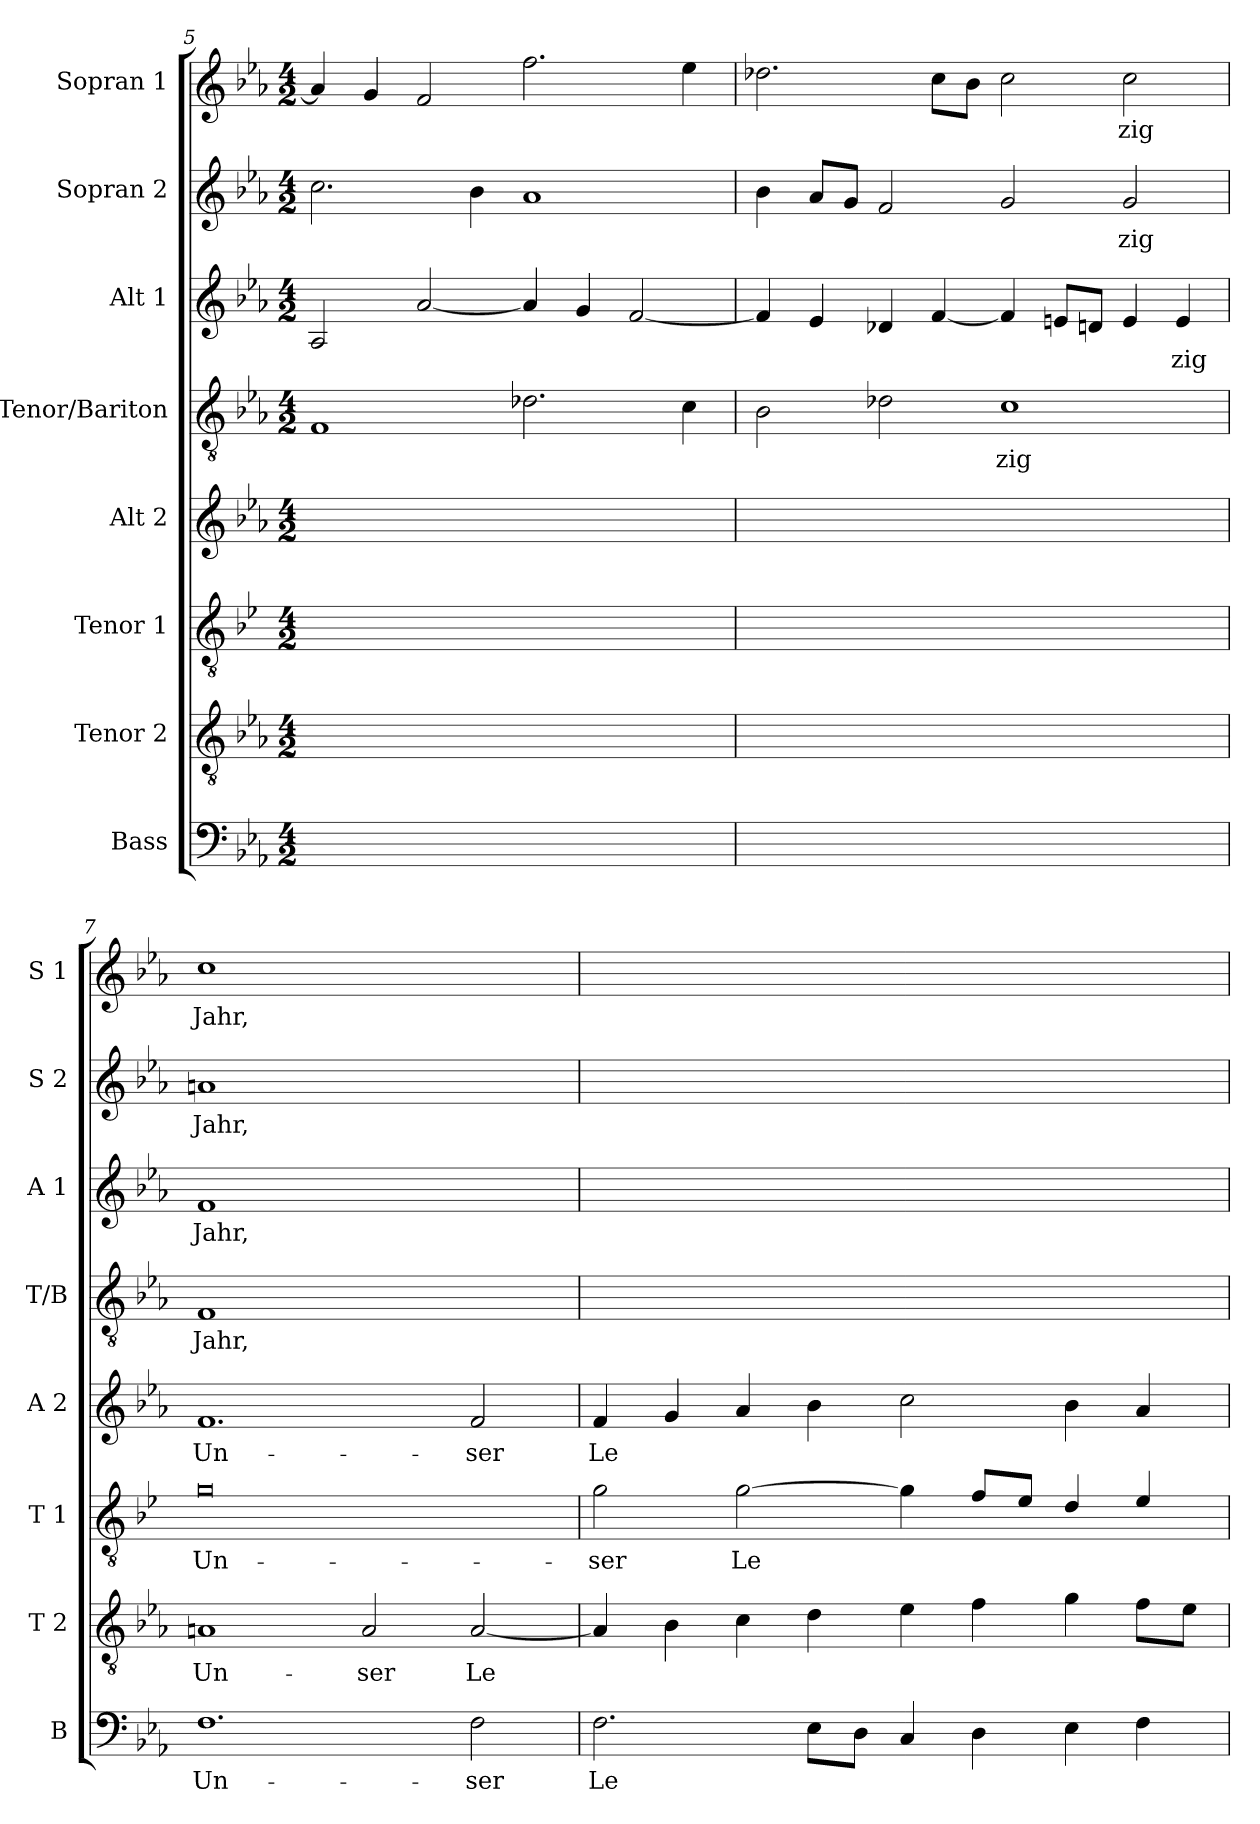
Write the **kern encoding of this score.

**kern	**text	**kern	**text	**kern	**text	**kern	**text	**kern	**text	**kern	**text	**kern	**text	**kern	**text
*part8	*part8	*part7	*part7	*part6	*part6	*part5	*part5	*part4	*part4	*part3	*part3	*part2	*part2	*part1	*part1
*staff8	*staff8	*staff7	*staff7	*staff6	*staff6	*staff5	*staff5	*staff4	*staff4	*staff3	*staff3	*staff2	*staff2	*staff1	*staff1
*I"Bass	*	*I"Tenor 2	*	*I"Tenor 1	*	*I"Alt 2	*	*I"Tenor/Bariton	*	*I"Alt 1	*	*I"Sopran 2	*	*I"Sopran 1	*
*I'B	*	*I'T 2	*	*I'T 1	*	*I'A 2	*	*I'T/B	*	*I'A 1	*	*I'S 2	*	*I'S 1	*
*clefF4	*	*clefGv2	*	*clefGv2	*	*clefG2	*	*clefGv2	*	*clefG2	*	*clefG2	*	*clefG2	*
*	*	*	*	*ITrd4c7	*	*	*	*	*	*	*	*	*	*	*
*k[b-e-a-]	*	*k[b-e-a-]	*	*k[b-e-a-]	*	*k[b-e-a-]	*	*k[b-e-a-]	*	*k[b-e-a-]	*	*k[b-e-a-]	*	*k[b-e-a-]	*
*M4/2	*	*M4/2	*	*M4/2	*	*M4/2	*	*M4/2	*	*M4/2	*	*M4/2	*	*M4/2	*
=5	=5	=5	=5	=5	=5	=5	=5	=5	=5	=5	=5	=5	=5	=5	=5
0ryy	.	0ryy	.	0ryy	.	0ryy	.	1F	.	2A-/	.	2.cc\	.	4a-/]	.
.	.	.	.	.	.	.	.	.	.	.	.	.	.	4g/	.
.	.	.	.	.	.	.	.	.	.	[2a-/	.	.	.	2f/	.
.	.	.	.	.	.	.	.	.	.	.	.	4b-\	.	.	.
.	.	.	.	.	.	.	.	2.d-X\	.	4a-/]	.	1a-	.	2.ff\	.
.	.	.	.	.	.	.	.	.	.	4g/	.	.	.	.	.
.	.	.	.	.	.	.	.	.	.	[2f/	.	.	.	.	.
.	.	.	.	.	.	.	.	4c\	.	.	.	.	.	4ee-\	.
=6	=6	=6	=6	=6	=6	=6	=6	=6	=6	=6	=6	=6	=6	=6	=6
0ryy	.	0ryy	.	0ryy	.	0ryy	.	2B-\	.	4f/]	.	4b-\	.	2.dd-X\	.
.	.	.	.	.	.	.	.	.	.	4e-/	.	8a-/L	.	.	.
.	.	.	.	.	.	.	.	.	.	.	.	8g/J	.	.	.
.	.	.	.	.	.	.	.	2d-X\	.	4d-X/	.	2f/	.	.	.
.	.	.	.	.	.	.	.	.	.	[4f/	.	.	.	8cc\L	.
.	.	.	.	.	.	.	.	.	.	.	.	.	.	8b-\J	.
!	!	!	!	!	!	!	!	!	!LO:LY:b	!	!	!	!	!	!
.	.	.	.	.	.	.	.	1c	zig	4f/]	.	2g/	.	2cc\	.
.	.	.	.	.	.	.	.	.	.	8en/L	.	.	.	.	.
.	.	.	.	.	.	.	.	.	.	8dn/J	.	.	.	.	.
!	!	!	!	!	!	!	!	!	!	!	!	!	!LO:LY:b	!	!LO:LY:b
.	.	.	.	.	.	.	.	.	.	4e/	.	2g/	zig	2cc\	zig
!	!	!	!	!	!	!	!	!	!	!	!LO:LY:b	!	!	!	!
.	.	.	.	.	.	.	.	.	.	4e/	zig	.	.	.	.
!!LO:PB:g=z
=7	=7	=7	=7	=7	=7	=7	=7	=7	=7	=7	=7	=7	=7	=7	=7
!	!LO:LY:b	!	!LO:LY:b	!	!LO:LY:b	!	!LO:LY:b	!	!LO:LY:b	!	!LO:LY:b	!	!LO:LY:b	!	!LO:LY:b
1.F	Un-	1An	Un-	0c	Un-	1.f	Un-	1F	Jahr,	1f	Jahr,	1an	Jahr,	1cc	Jahr,
!	!	!	!LO:LY:b	!	!	!	!	!	!	!	!	!	!	!	!
.	.	2A/	ser	.	.	.	.	2ryy	.	2ryy	.	2ryy	.	2ryy	.
!	!LO:LY:b	!	!LO:LY:b	!	!	!	!LO:LY:b	!	!	!	!	!	!	!	!
2F\	ser	[2A/	Le	.	.	2f/	ser	2ryy	.	2ryy	.	2ryy	.	2ryy	.
=8	=8	=8	=8	=8	=8	=8	=8	=8	=8	=8	=8	=8	=8	=8	=8
!	!LO:LY:b	!	!	!	!LO:LY:b	!	!LO:LY:b	!	!	!	!	!	!	!	!
2.F\	Le	4A/]	.	2c\	ser	4f/	Le	0ryy	.	0ryy	.	0ryy	.	0ryy	.
.	.	4B-\	.	.	.	4g/	.	.	.	.	.	.	.	.	.
!	!	!	!	!	!LO:LY:b	!	!	!	!	!	!	!	!	!	!
.	.	4c\	.	[2c\	Le	4a-/	.	.	.	.	.	.	.	.	.
8E-\L	.	4d\	.	.	.	4b-\	.	.	.	.	.	.	.	.	.
8D\J	.	.	.	.	.	.	.	.	.	.	.	.	.	.	.
4C/	.	4e-\	.	4c\]	.	2cc\	.	.	.	.	.	.	.	.	.
4D\	.	4f\	.	8B-/L	.	.	.	.	.	.	.	.	.	.	.
.	.	.	.	8A-/J	.	.	.	.	.	.	.	.	.	.	.
4E-\	.	4g\	.	4G/	.	4b-\	.	.	.	.	.	.	.	.	.
4F\	.	8f\L	.	4A-/	.	4a-/	.	.	.	.	.	.	.	.	.
.	.	8e-\J	.	.	.	.	.	.	.	.	.	.	.	.	.
=	=	=	=	=	=	=	=	=	=	=	=	=	=	=	=
*-	*-	*-	*-	*-	*-	*-	*-	*-	*-	*-	*-	*-	*-	*-	*-
